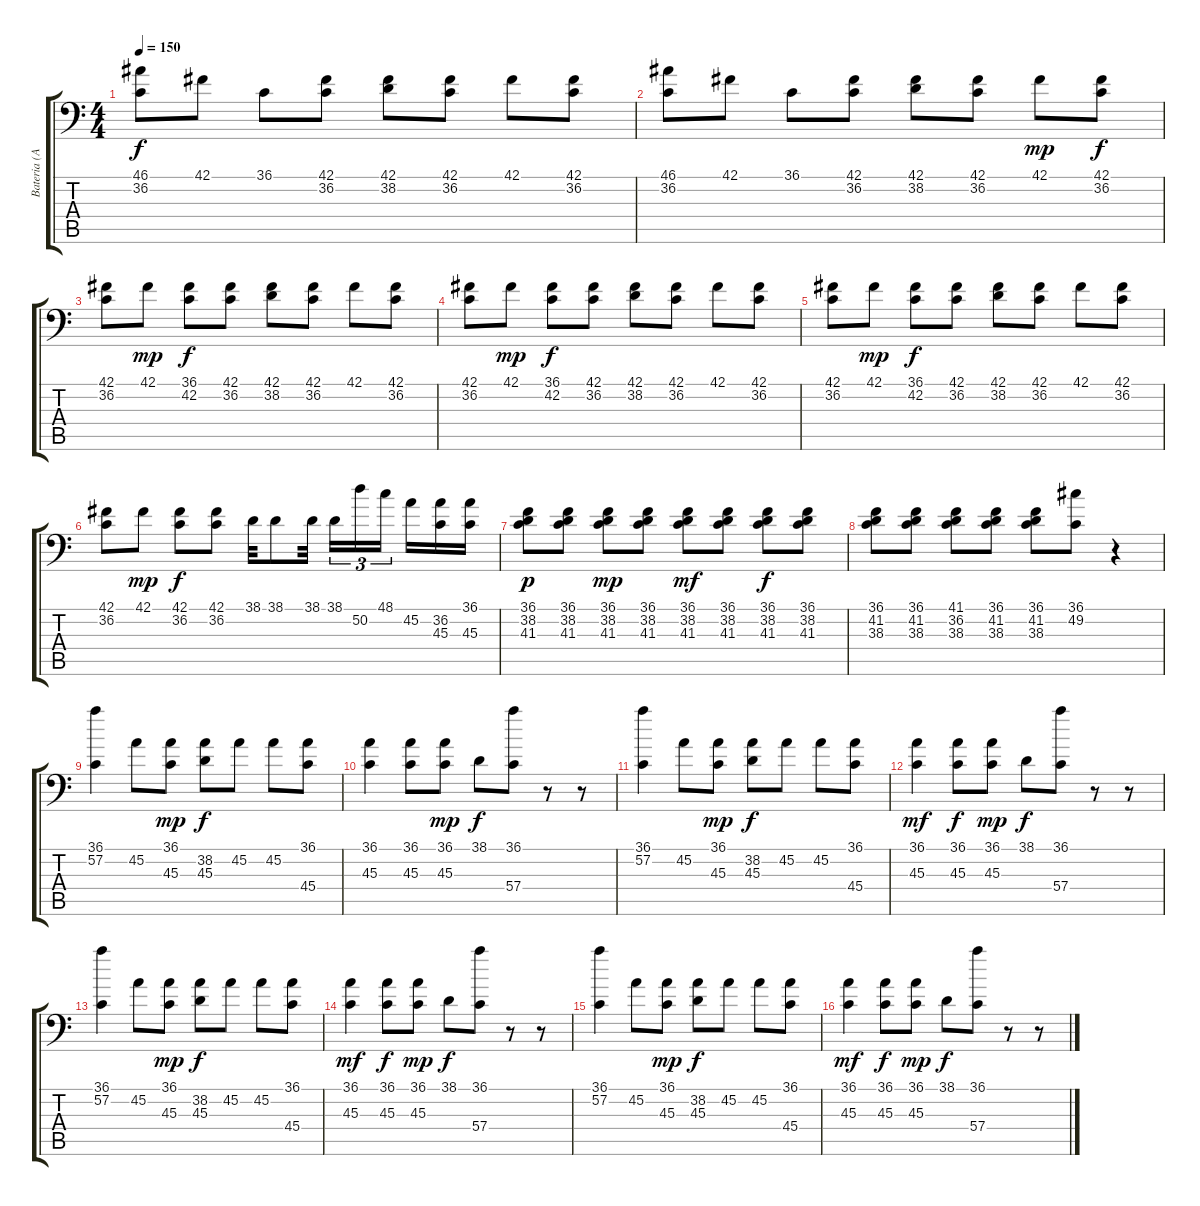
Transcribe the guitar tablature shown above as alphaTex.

\track ("Bateria (Aquiles Priester)" "Bateria (A") {instrument acousticgrandpiano}
\staff {score tabs}
\tuning (C-1 C-1 C-1 C-1 C-1 C-1) {hide}
\ts (4 4)
\tempo 150
\clef f4
\ks c
(46.1 36.2).8{dy f} 42.1.8 36.1.8 (42.1 36.2).8 (42.1 38.2).8 (42.1 36.2).8 42.1.8 (42.1 36.2).8 |
(46.1 36.2).8 42.1.8 36.1.8 (42.1 36.2).8 (42.1 38.2).8 (42.1 36.2).8 42.1.8{dy mp} (42.1 36.2).8{dy f} |
(42.1 36.2).8 42.1.8{dy mp} (36.1 42.2).8{dy f} (42.1 36.2).8 (42.1 38.2).8 (42.1 36.2).8 42.1.8 (42.1 36.2).8 |
(42.1 36.2).8 42.1.8{dy mp} (36.1 42.2).8{dy f} (42.1 36.2).8 (42.1 38.2).8 (42.1 36.2).8 42.1.8 (42.1 36.2).8 |
(42.1 36.2).8 42.1.8{dy mp} (36.1 42.2).8{dy f} (42.1 36.2).8 (42.1 38.2).8 (42.1 36.2).8 42.1.8 (42.1 36.2).8 |
(42.1 36.2).8 42.1.8{dy mp} (42.1 36.2).8{dy f} (42.1 36.2).8 38.1.32 38.1.8 38.1.32 38.1.16{tu (3 2)} 50.2.16{tu (3 2)} 48.1.16{tu (3 2)} 45.2.16 (36.2 45.3).16 (36.1 45.3).16 |
(36.1 38.2 41.3).8{dy p} (36.1 38.2 41.3).8 (36.1 38.2 41.3).8{dy mp} (36.1 38.2 41.3).8 (36.1 38.2 41.3).8{dy mf} (36.1 38.2 41.3).8 (36.1 38.2 41.3).8{dy f} (36.1 38.2 41.3).8 |
(36.1 41.2 38.3).8 (36.1 41.2 38.3).8 (41.1 36.2 38.3).8 (36.1 41.2 38.3).8 (36.1 41.2 38.3).8 (36.1 49.2).8 r.4 |
(36.1 57.2).4 45.2.8 (36.1 45.3).8{dy mp} (38.2 45.3).8{dy f} 45.2.8 45.2.8 (36.1 45.4).8 |
(36.1 45.3).4 (36.1 45.3).8 (36.1 45.3).8{dy mp} 38.1.8{dy f} (36.1 57.4).8 r.8 r.8 |
(36.1 57.2).4 45.2.8 (36.1 45.3).8{dy mp} (38.2 45.3).8{dy f} 45.2.8 45.2.8 (36.1 45.4).8 |
(36.1 45.3).4{dy mf} (36.1 45.3).8{dy f} (36.1 45.3).8{dy mp} 38.1.8{dy f} (36.1 57.4).8 r.8 r.8 |
(36.1 57.2).4 45.2.8 (36.1 45.3).8{dy mp} (38.2 45.3).8{dy f} 45.2.8 45.2.8 (36.1 45.4).8 |
(36.1 45.3).4{dy mf} (36.1 45.3).8{dy f} (36.1 45.3).8{dy mp} 38.1.8{dy f} (36.1 57.4).8 r.8 r.8 |
(36.1 57.2).4 45.2.8 (36.1 45.3).8{dy mp} (38.2 45.3).8{dy f} 45.2.8 45.2.8 (36.1 45.4).8 |
(36.1 45.3).4{dy mf} (36.1 45.3).8{dy f} (36.1 45.3).8{dy mp} 38.1.8{dy f} (36.1 57.4).8 r.8 r.8
